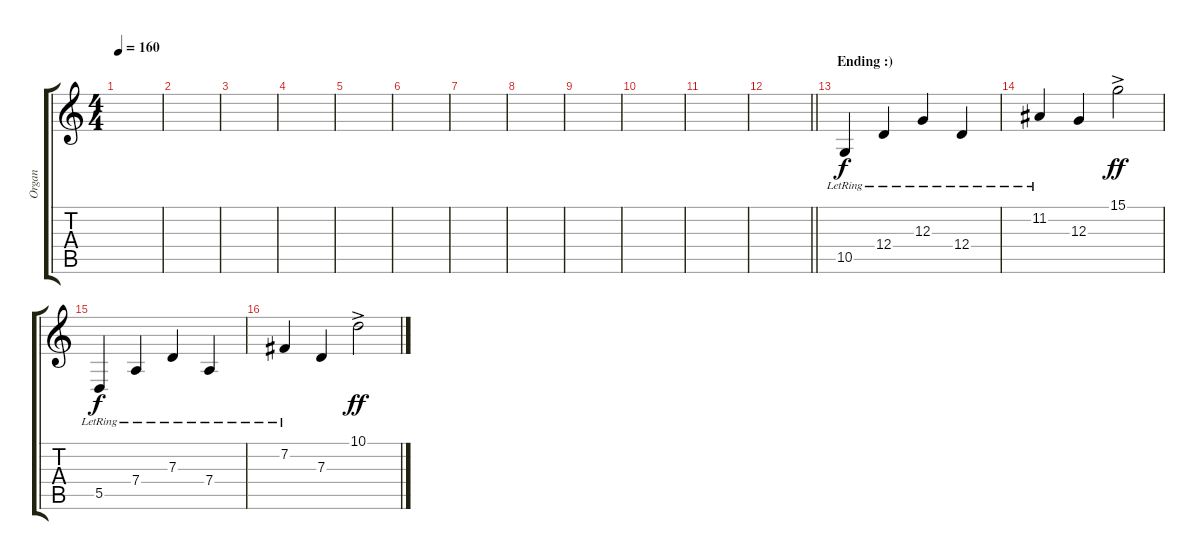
\track ("Organ" "Organ") {instrument churchorgan}
\staff {score tabs}
\tuning (E4 B3 G3 D3 A2 E2) {hide}
\ts (4 4)
\tempo 160
\clef g2
\ks c
|
|
|
|
|
|
|
|
|
|
|
\barLineRight lightlight
|
\section ("" "Ending :)")
10.5{lr}.4{dy f} 12.4{lr}.4 12.3{lr}.4 12.4{lr}.4 |
11.2{lr}.4 12.3.4 15.1{ac}.2{dy ff} |
5.5{lr}.4{dy f} 7.4{lr}.4 7.3{lr}.4 7.4{lr}.4 |
7.2{lr}.4 7.3.4 10.1{ac}.2{dy ff}
